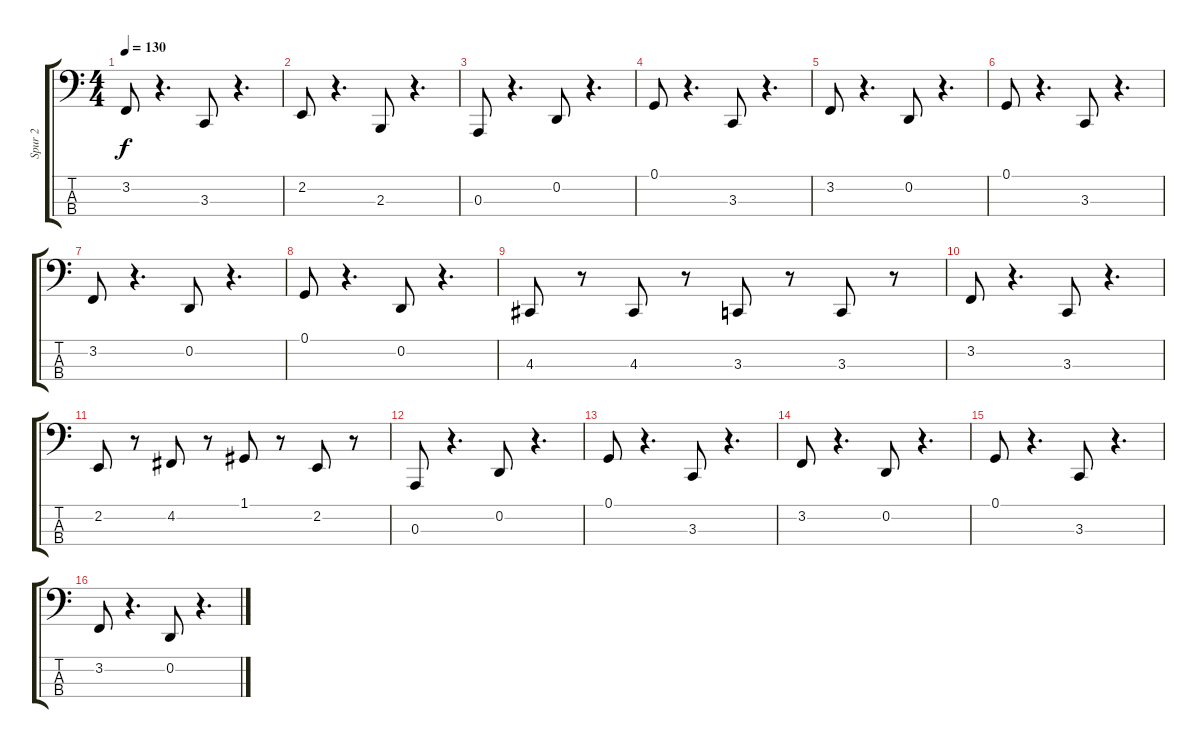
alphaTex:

\track ("Spur 2" "Spur 2") {instrument pad3polysynth}
\staff {score tabs}
\tuning (G2 D2 A1 E1) {hide}
\ts (4 4)
\tempo 130
\clef f4
\ks c
3.2.8{dy f} r.4{d} 3.3.8 r.4{d} |
2.2.8 r.4{d} 2.3.8 r.4{d} |
0.3.8 r.4{d} 0.2.8 r.4{d} |
0.1.8 r.4{d} 3.3.8 r.4{d} |
3.2.8 r.4{d} 0.2.8 r.4{d} |
0.1.8 r.4{d} 3.3.8 r.4{d} |
3.2.8 r.4{d} 0.2.8 r.4{d} |
0.1.8 r.4{d} 0.2.8 r.4{d} |
4.3.8 r.8 4.3.8 r.8 3.3.8 r.8 3.3.8 r.8 |
3.2.8 r.4{d} 3.3.8 r.4{d} |
2.2.8 r.8 4.2.8 r.8 1.1.8 r.8 2.2.8 r.8 |
0.3.8 r.4{d} 0.2.8 r.4{d} |
0.1.8 r.4{d} 3.3.8 r.4{d} |
3.2.8 r.4{d} 0.2.8 r.4{d} |
0.1.8 r.4{d} 3.3.8 r.4{d} |
3.2.8 r.4{d} 0.2.8 r.4{d}
